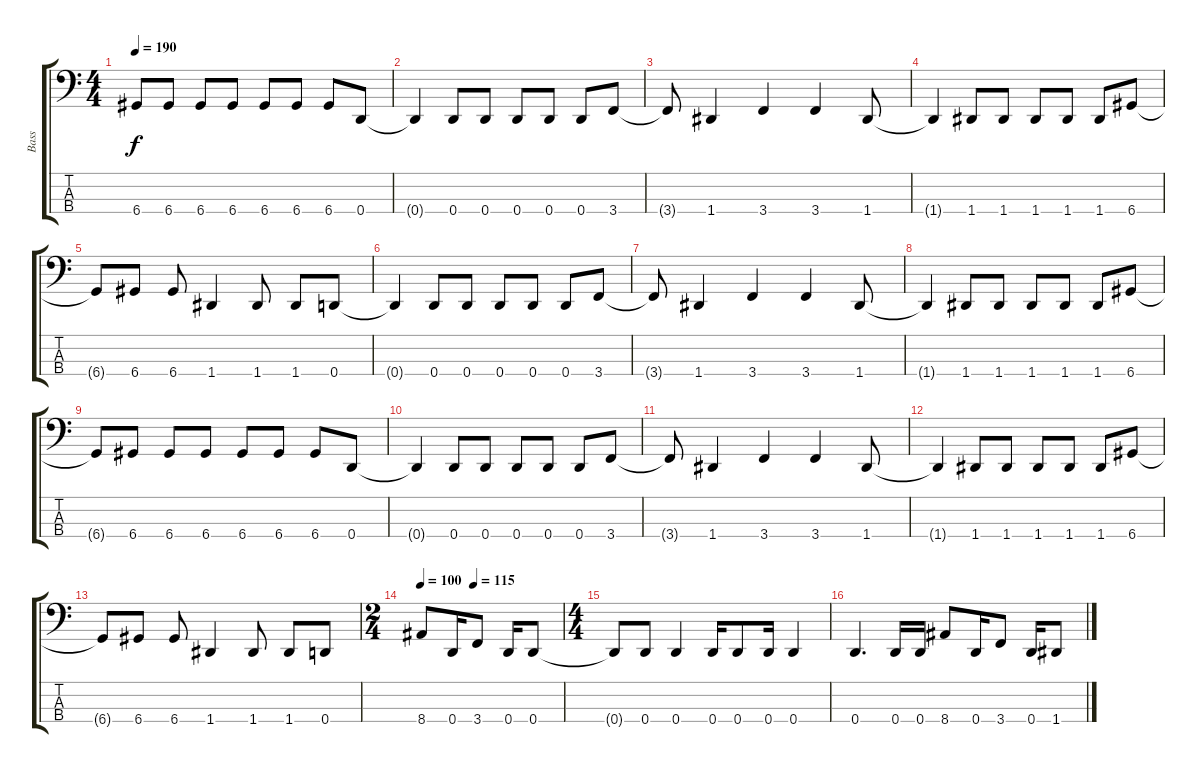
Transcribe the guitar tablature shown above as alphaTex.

\track ("Bass" "Bass") {instrument electricbasspick}
\staff {score tabs}
\tuning (G2 D2 A1 D1) {hide}
\ts (4 4)
\tempo 190
\clef f4
\ks c
6.4{t}.8{dy f} 6.4.8 6.4.8 6.4.8 6.4.8 6.4.8 6.4.8 0.4.8 |
0.4{t}.4 0.4.8 0.4.8 0.4.8 0.4.8 0.4.8 3.4.8 |
3.4{t}.8 1.4.4 3.4.4 3.4.4 1.4.8 |
1.4{t}.4 1.4.8 1.4.8 1.4.8 1.4.8 1.4.8 6.4.8 |
6.4{t}.8 6.4.8 6.4.8 1.4.4 1.4.8 1.4.8 0.4.8 |
0.4{t}.4 0.4.8 0.4.8 0.4.8 0.4.8 0.4.8 3.4.8 |
3.4{t}.8 1.4.4 3.4.4 3.4.4 1.4.8 |
1.4{t}.4 1.4.8 1.4.8 1.4.8 1.4.8 1.4.8 6.4.8 |
6.4{t}.8 6.4.8 6.4.8 6.4.8 6.4.8 6.4.8 6.4.8 0.4.8 |
0.4{t}.4 0.4.8 0.4.8 0.4.8 0.4.8 0.4.8 3.4.8 |
3.4{t}.8 1.4.4 3.4.4 3.4.4 1.4.8 |
1.4{t}.4 1.4.8 1.4.8 1.4.8 1.4.8 1.4.8 6.4.8 |
6.4{t}.8 6.4.8 6.4.8 1.4.4 1.4.8 1.4.8 0.4.8 |
\ts (2 4)
\tempo 100
\tempo (115 0.375)
8.4.8 0.4.16 3.4.8 0.4.16 0.4.8 |
\ts (4 4)
0.4{t}.8 0.4.8 0.4.4 0.4.16 0.4.8 0.4.16 0.4.4 |
0.4.4{d} 0.4.16 0.4.16 8.4.8 0.4.16 3.4.8 0.4.16 1.4.8
